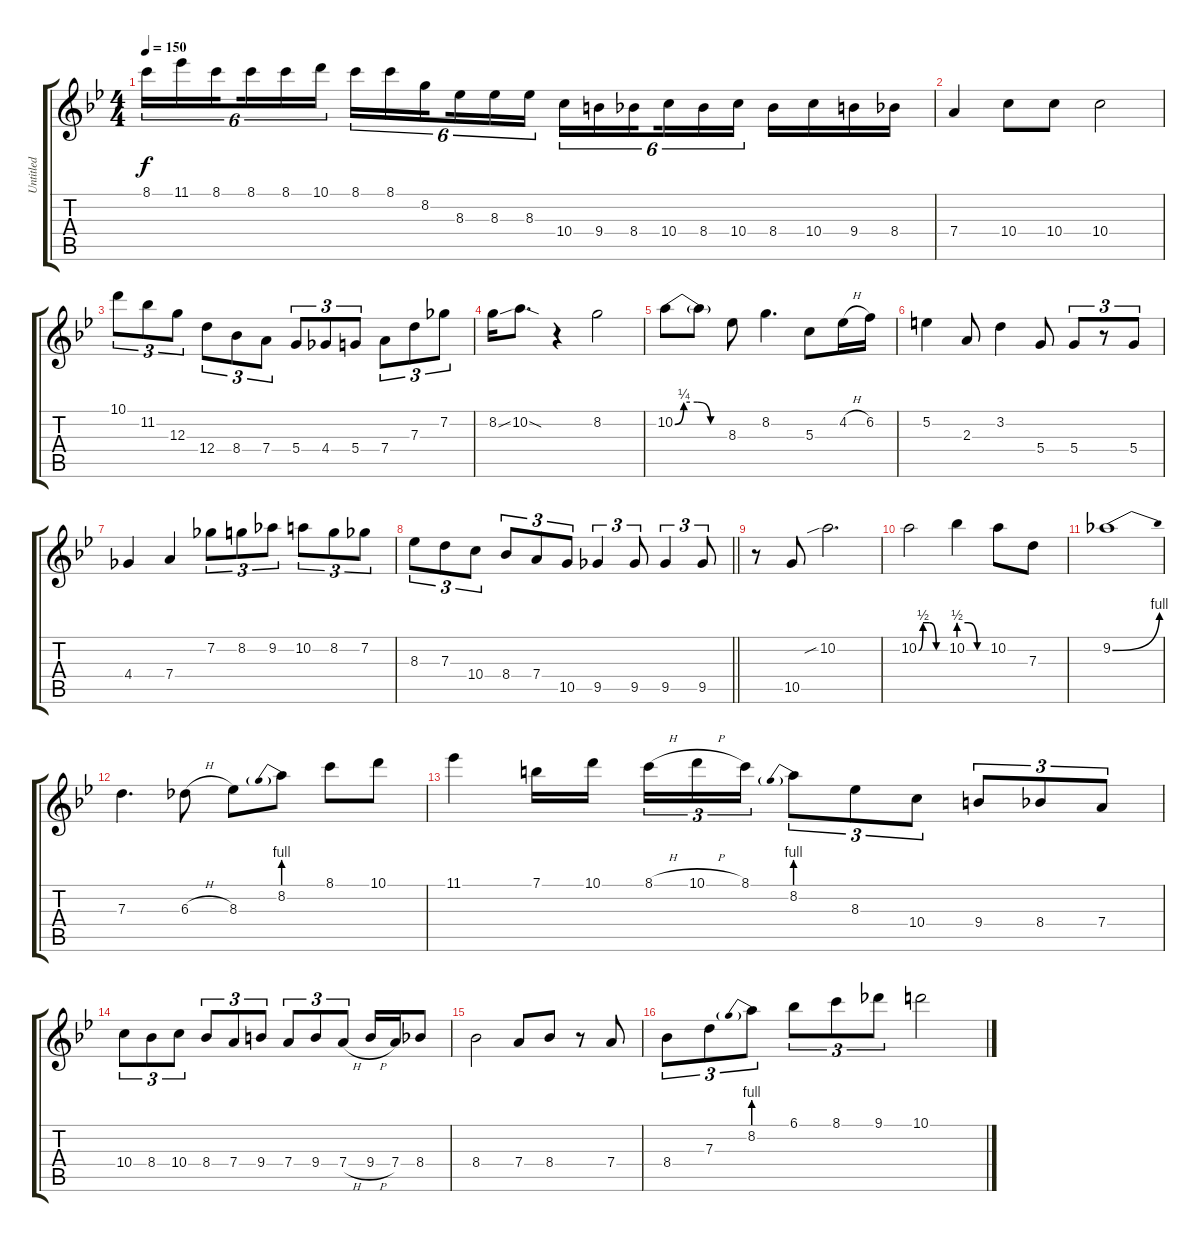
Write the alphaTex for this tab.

\track ("Untitled" "Untitled") {instrument acousticguitarsteel}
\staff {score tabs}
\tuning (E4 B3 G3 D3 A2 E2) {hide}
\ts (4 4)
\tempo 150
\clef g2
\ks bb
8.1.16{tu (6 4) dy f} 11.1.16{tu (6 4)} 8.1.16{tu (6 4) beam splitsecondary} 8.1.16{tu (6 4)} 8.1.16{tu (6 4)} 10.1.16{tu (6 4)} 8.1.16{tu (6 4)} 8.1.16{tu (6 4)} 8.2.16{tu (6 4) beam splitsecondary} 8.3.16{tu (6 4)} 8.3.16{tu (6 4)} 8.3.16{tu (6 4)} 10.4.16{tu (6 4)} 9.4.16{tu (6 4)} 8.4.16{tu (6 4) beam splitsecondary} 10.4.16{tu (6 4)} 8.4.16{tu (6 4)} 10.4.16{tu (6 4)} 8.4.16 10.4.16 9.4.16 8.4.16 |
7.4.4 10.4.8 10.4.8 10.4.2 |
10.1.8{tu (3 2)} 11.2.8{tu (3 2)} 12.3.8{tu (3 2)} 12.4.8{tu (3 2)} 8.4.8{tu (3 2)} 7.4.8{tu (3 2)} 5.4.8{tu (3 2)} 4.4.8{tu (3 2)} 5.4.8{tu (3 2)} 7.4.8{tu (3 2)} 7.3.8{tu (3 2)} 7.2.8{tu (3 2)} |
8.2{ss}.16 10.2{sod}.8{d} r.4 8.2.2 |
10.2{be (custom 0 0 10 1 25 1 40 0 60 0)}.8 10.2{t}.8 8.3.8 8.2.4{d} 5.3.8 4.2{h}.16 6.2.16 |
5.2.4 2.3.8 3.2.4 5.4.8 5.4.8{tu (3 2)} r.8{tu (3 2)} 5.4.8{tu (3 2)} |
4.4.4 7.4.4 7.2.8{tu (3 2)} 8.2.8{tu (3 2)} 9.2.8{tu (3 2)} 10.2.8{tu (3 2)} 8.2.8{tu (3 2)} 7.2.8{tu (3 2)} |
\barLineRight lightlight
8.3.8{tu (3 2)} 7.3.8{tu (3 2)} 10.4.8{tu (3 2)} 8.4.8{tu (3 2)} 7.4.8{tu (3 2)} 10.5.8{tu (3 2)} 9.5.4{tu (3 2)} 9.5.8{tu (3 2)} 9.5.4{tu (3 2)} 9.5.8{tu (3 2)} |
r.8 10.5.8 10.2{sib}.2{d} |
10.2{be (custom 0 0 10 2 25 2 40 0 60 0)}.2 10.2{be (custom 0 2 20 2 40 0 60 0)}.4 10.2.8 7.3.8 |
9.2{be (bend 0 0 60 4)}.1 |
7.3.4{d} 6.3{h}.8 8.3.8 8.2{be (prebend 0 4 60 4)}.8 8.1.8 10.1.8 |
11.1.4 7.1.16 10.1.16{beam splitsecondary} 8.1{h}.16{tu (3 2)} 10.1{h}.16{tu (3 2)} 8.1.16{tu (3 2)} 8.2{be (prebend 0 4 60 4)}.8{tu (3 2)} 8.3.8{tu (3 2)} 10.4.8{tu (3 2)} 9.4.8{tu (3 2)} 8.4.8{tu (3 2)} 7.4.8{tu (3 2)} |
10.4.8{tu (3 2)} 8.4.8{tu (3 2)} 10.4.8{tu (3 2)} 8.4.8{tu (3 2)} 7.4.8{tu (3 2)} 9.4.8{tu (3 2)} 7.4.8{tu (3 2)} 9.4.8{tu (3 2)} 7.4{h}.8{tu (3 2)} 9.4{h}.16 7.4.16 8.4.8 |
8.4.2 7.4.8 8.4.8 r.8 7.4.8 |
8.4.8{tu (3 2)} 7.3.8{tu (3 2)} 8.2{be (prebend 0 4 60 4)}.8{tu (3 2)} 6.1.8{tu (3 2)} 8.1.8{tu (3 2)} 9.1.8{tu (3 2)} 10.1.2
